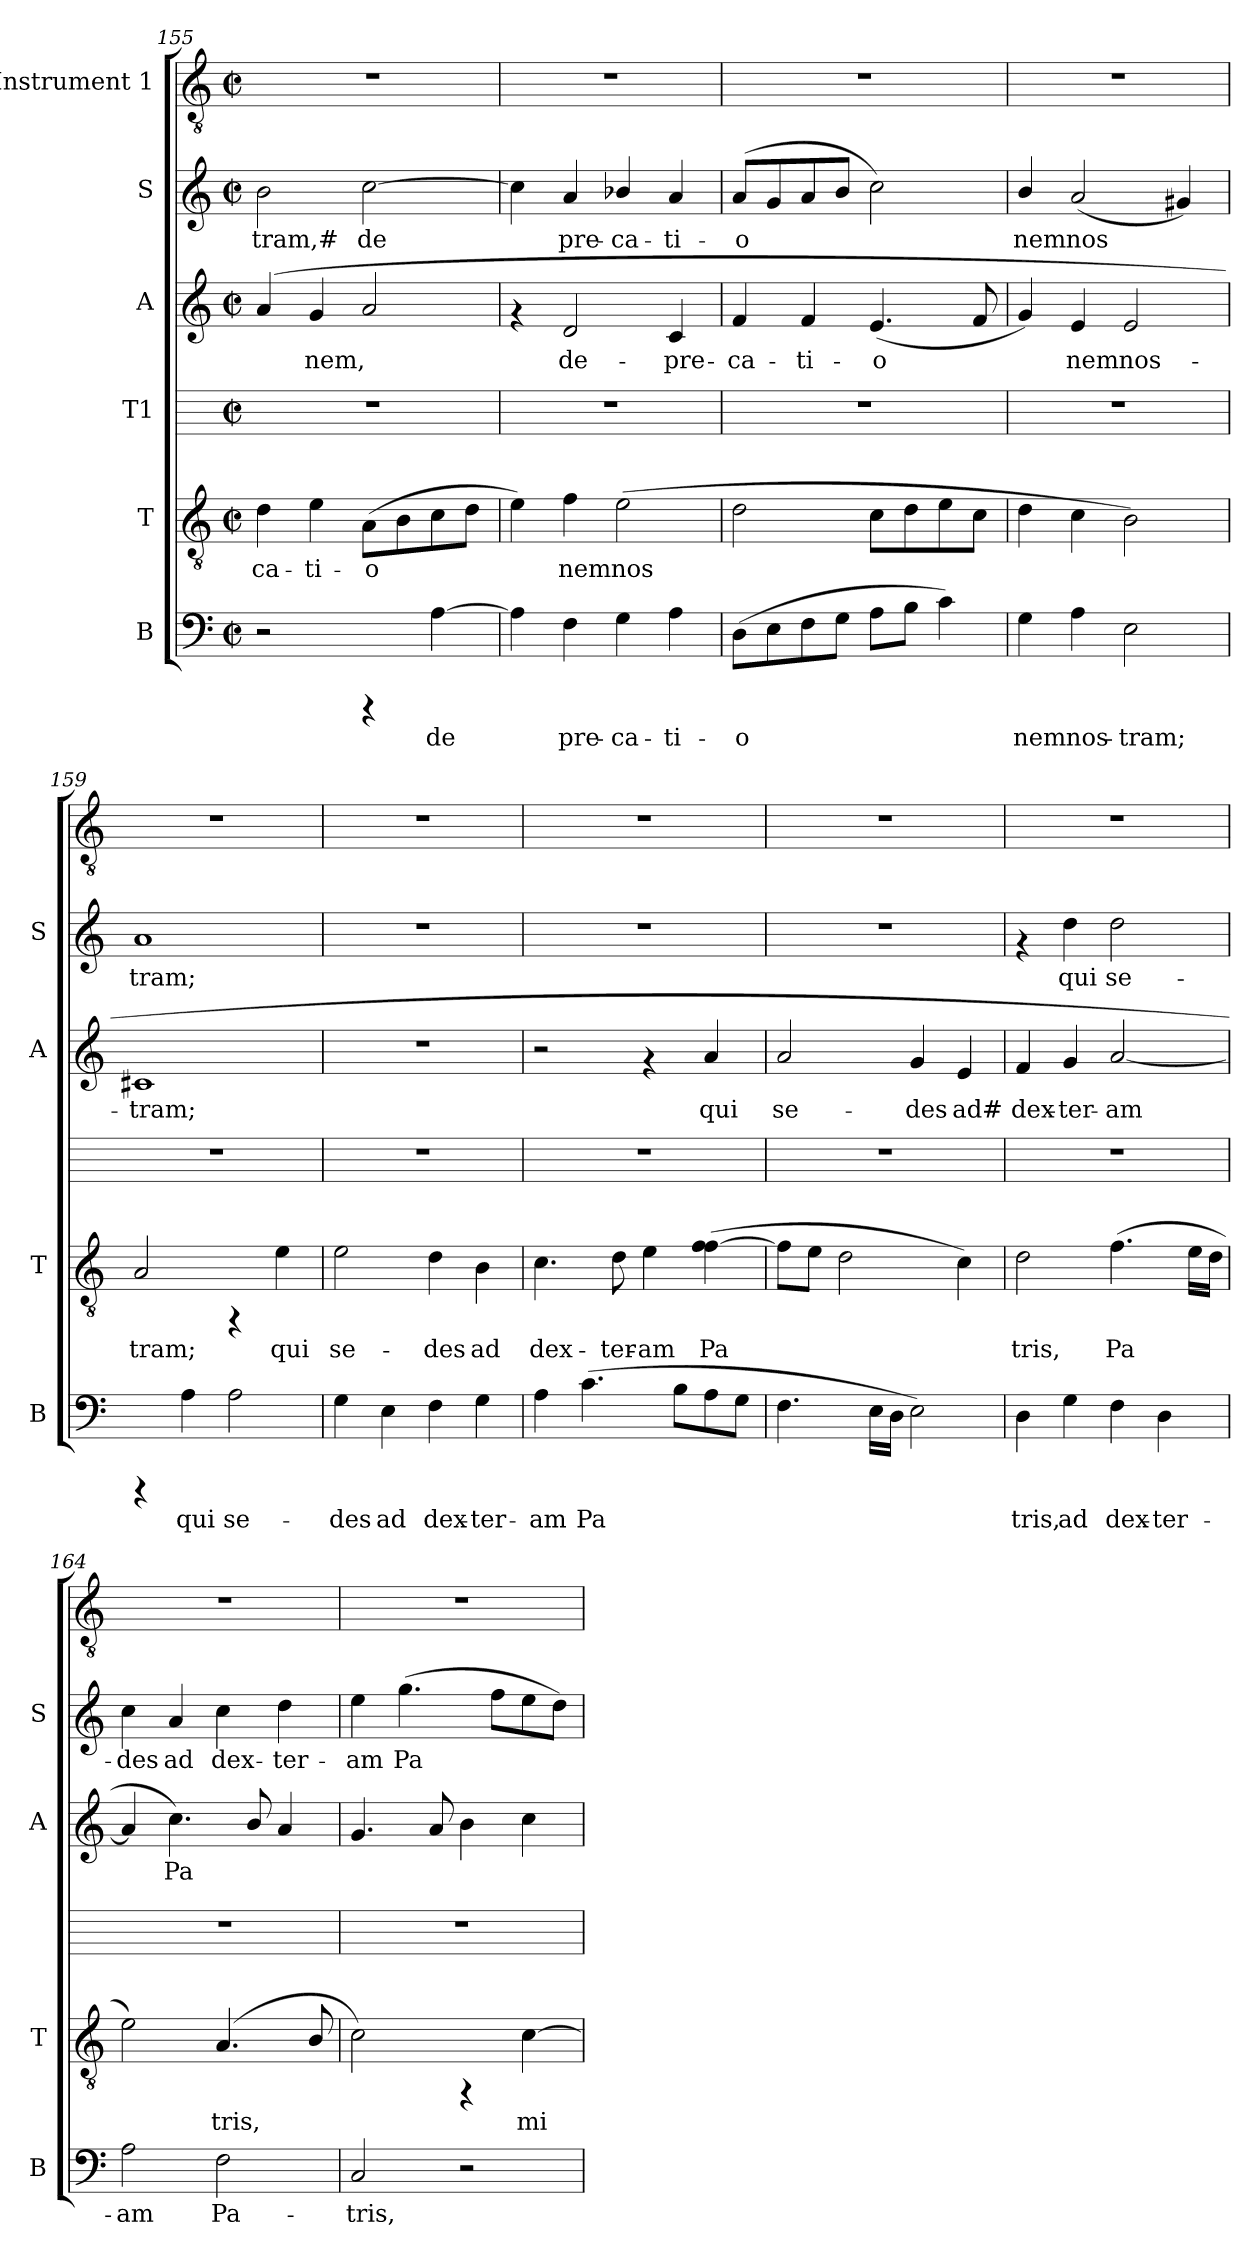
**kern	**text	**kern	**text	**kern	**kern	**text	**kern	**text	**kern
*part6	*part6	*part5	*part5	*part4	*part3	*part3	*part2	*part2	*part1
*staff6	*staff6	*staff5	*staff5	*staff4	*staff3	*staff3	*staff2	*staff2	*staff1
*I"B	*	*I"T	*	*I"T1	*I"A	*	*I"S	*	*I"Instrument 1
*I'B	*	*I'T	*	*	*I'A	*	*I'S	*	*
!!LO:PB:g=z
*clefF4	*	*clefGv2	*	*	*clefG2	*	*clefG2	*	*clefGv2
*k[]	*	*k[]	*	*k[]	*k[]	*	*k[]	*	*k[]
*C:	*	*C:	*	*C:	*C:	*	*C:	*	*C:
*M2/2	*	*M2/2	*	*M2/2	*M2/2	*	*M2/2	*	*M2/2
*met(c|)	*	*met(c|)	*	*met(c|)	*met(c|)	*	*met(c|)	*	*met(c|)
=155	=155	=155	=155	=155	=155	=155	=155	=155	=155
!	!	!	!LO:LY:b:cj	!	!	!LO:LY:b:cj	!	!LO:LY:b:cj	!
2r	.	4d\	-ca-	1r	(<4a/	--	2b\	-tram,#	1r
!	!	!	!LO:LY:b:cj	!	!	!LO:LY:b:cj	!	!	!
.	.	4e\	-ti-	.	4g/	-nem,	.	.	.
!	!	!	!LO:LY:b:cj	!	!	!LO:LY:b:cj	!	!LO:LY:b:cj	!
4rCCC	.	(>8A\L	-o-	.	2a/	.	[>2cc\	de-	.
!	!	!	!LO:LY:b:cj	!	!	!	!	!	!
.	.	8B\	--	.	.	.	.	.	.
!	!LO:LY:b:cj	!	!LO:LY:b:cj	!	!	!	!	!	!
[>4A\	de-	8c\	--	.	.	.	.	.	.
!	!	!	!LO:LY:b:cj	!	!	!	!	!	!
.	.	8d\J	--	.	.	.	.	.	.
=156	=156	=156	=156	=156	=156	=156	=156	=156	=156
!	!LO:LY:b:cj	!	!LO:LY:b:cj	!	!	!	!	!LO:LY:b:cj	!
4A\]	--	4e\)	--	1r	4rf	.	4cc\]	--	1r
!	!LO:LY:b:cj	!	!LO:LY:b:cj	!	!	!LO:LY:b:cj	!	!LO:LY:b:cj	!
4F\	-pre-	4f\	-nem	.	2d/	de-	4a/	-pre-	.
!	!LO:LY:b:cj	!	!LO:LY:b:cj	!	!	!	!	!LO:LY:b:cj	!
4G\	-ca-	(>2e\	nos-	.	.	.	4b-/	-ca-	.
!	!LO:LY:b:cj	!	!	!	!	!LO:LY:b:cj	!	!LO:LY:b:cj	!
4A\	-ti-	.	.	.	4c/	-pre-	4a/	-ti-	.
=157	=157	=157	=157	=157	=157	=157	=157	=157	=157
!	!LO:LY:b:cj	!	!LO:LY:b:cj	!	!	!LO:LY:b:cj	!	!LO:LY:b:cj	!
(>8D\L	-o-	2d\	--	1r	4f/	-ca-	(<8a/L	-o-	1r
!	!LO:LY:b:cj	!	!	!	!	!	!	!LO:LY:b:cj	!
8E\	--	.	.	.	.	.	8g/	--	.
!	!LO:LY:b:cj	!	!	!	!	!LO:LY:b:cj	!	!LO:LY:b:cj	!
8F\	--	.	.	.	4f/	-ti-	8a/	--	.
!	!LO:LY:b:cj	!	!	!	!	!	!	!LO:LY:b:cj	!
8G\J	--	.	.	.	.	.	8b/J	--	.
!	!LO:LY:b:cj	!	!LO:LY:b:cj	!	!	!LO:LY:b:cj	!	!LO:LY:b:cj	!
8A\L	--	8c\L	--	.	(<4.e/	-o-	2cc\)	--	.
!	!LO:LY:b:cj	!	!LO:LY:b:cj	!	!	!	!	!	!
8B\J	--	8d\	--	.	.	.	.	.	.
!	!LO:LY:b:cj	!	!LO:LY:b:cj	!	!	!	!	!	!
4c\)	--	8e\	--	.	.	.	.	.	.
!	!	!	!LO:LY:b:cj	!	!	!LO:LY:b:cj	!	!	!
.	.	8c\J	--	.	8f/	--	.	.	.
=158	=158	=158	=158	=158	=158	=158	=158	=158	=158
!	!LO:LY:b:cj	!	!LO:LY:b:cj	!	!	!LO:LY:b:cj	!	!LO:LY:b:cj	!
4G\	-nem	4d\	--	1r	4g/)	--	4b/	-nem	1r
!	!LO:LY:b:cj	!	!LO:LY:b:cj	!	!	!LO:LY:b:cj	!	!LO:LY:b:cj	!
4A\	nos-	4c\	--	.	4e/	-nem	(<2a/	nos-	.
!	!LO:LY:b:cj	!	!LO:LY:b:cj	!	!	!LO:LY:b:cj	!	!	!
2E\	-tram;	2B\)	--	.	2e/	nos-	.	.	.
!	!	!	!	!	!	!	!	!LO:LY:b:cj	!
.	.	.	.	.	.	.	4g#/)	--	.
=159	=159	=159	=159	=159	=159	=159	=159	=159	=159
!	!	!	!LO:LY:b:cj	!	!	!LO:LY:b:cj	!	!LO:LY:b:cj	!
4rCCC	.	2A/	-tram;	1r	1c#X	-tram;	1a	-tram;	1r
!	!LO:LY:b:cj	!	!	!	!	!	!	!	!
4A\	qui	.	.	.	.	.	.	.	.
!	!LO:LY:b:cj	!	!	!	!	!	!	!	!
2A\	se-	4rFF	.	.	.	.	.	.	.
!	!	!	!LO:LY:b:cj	!	!	!	!	!	!
.	.	4e\	qui	.	.	.	.	.	.
=160	=160	=160	=160	=160	=160	=160	=160	=160	=160
!	!LO:LY:b:cj	!	!LO:LY:b:cj	!	!	!	!	!	!
4G\	-des	2e\	se-	1r	1r	.	1r	.	1r
!	!LO:LY:b:cj	!	!	!	!	!	!	!	!
4E\	ad	.	.	.	.	.	.	.	.
!	!LO:LY:b:cj	!	!LO:LY:b:cj	!	!	!	!	!	!
4F\	dex-	4d\	-des	.	.	.	.	.	.
!	!LO:LY:b:cj	!	!LO:LY:b:cj	!	!	!	!	!	!
4G\	-ter-	4B\	ad	.	.	.	.	.	.
!!LO:LB:g=z
=161	=161	=161	=161	=161	=161	=161	=161	=161	=161
!	!LO:LY:b:cj	!	!LO:LY:b:cj	!	!	!	!	!	!
4A\	-am	4.c\	dex-	1r	2r	.	1r	.	1r
!	!LO:LY:b:cj	!	!	!	!	!	!	!	!
(>4.c\	Pa-	.	.	.	.	.	.	.	.
!	!	!	!LO:LY:b:cj	!	!	!	!	!	!
.	.	8d\	-ter-	.	.	.	.	.	.
!	!	!	!LO:LY:b:cj	!	!	!	!	!	!
.	.	4e\	-am	.	4rf	.	.	.	.
!	!LO:LY:b:cj	!	!	!	!	!	!	!	!
8B\L	--	.	.	.	.	.	.	.	.
!	!LO:LY:b:cj	!	!LO:LY:b:cj	!	!	!LO:LY:b:cj	!	!	!
8A\	--	(>4f\ [>4f\	Pa-	.	4a/	qui	.	.	.
!	!LO:LY:b:cj	!	!	!	!	!	!	!	!
8G\J	--	.	.	.	.	.	.	.	.
=162	=162	=162	=162	=162	=162	=162	=162	=162	=162
!	!LO:LY:b:cj	!	!LO:LY:b:cj	!	!	!LO:LY:b:cj	!	!	!
4.F\	--	8f\L]	--	1r	2a/	se-	1r	.	1r
!	!	!	!LO:LY:b:cj	!	!	!	!	!	!
.	.	8e\J	--	.	.	.	.	.	.
!	!	!	!LO:LY:b:cj	!	!	!	!	!	!
.	.	2d\	--	.	.	.	.	.	.
!	!LO:LY:b:cj	!	!	!	!	!	!	!	!
16E\L	--	.	.	.	.	.	.	.	.
!	!LO:LY:b:cj	!	!	!	!	!	!	!	!
16D\J	--	.	.	.	.	.	.	.	.
!	!LO:LY:b:cj	!	!	!	!	!LO:LY:b:cj	!	!	!
2E\)	--	.	.	.	4g/	-des	.	.	.
!	!	!	!LO:LY:b:cj	!	!	!LO:LY:b:cj	!	!	!
.	.	4c\)	--	.	4e/	ad#	.	.	.
=163	=163	=163	=163	=163	=163	=163	=163	=163	=163
!	!LO:LY:b:cj	!	!LO:LY:b:cj	!	!	!LO:LY:b:cj	!	!	!
4D\	-tris,	2d\	-tris,	1r	4f/	dex-	4rf	.	1r
!	!LO:LY:b:cj	!	!	!	!	!LO:LY:b:cj	!	!LO:LY:b:cj	!
4G\	ad	.	.	.	4g/	-ter-	4dd\	qui	.
!	!LO:LY:b:cj	!	!LO:LY:b:cj	!	!	!LO:LY:b:cj	!	!LO:LY:b:cj	!
4F\	dex-	(>4.f\	Pa-	.	[<2a/	-am	2dd\	se-	.
!	!LO:LY:b:cj	!	!	!	!	!	!	!	!
4D\	-ter-	.	.	.	.	.	.	.	.
!	!	!	!LO:LY:b:cj	!	!	!	!	!	!
.	.	16e\L	--	.	.	.	.	.	.
!	!	!	!LO:LY:b:cj	!	!	!	!	!	!
.	.	16d\J	--	.	.	.	.	.	.
=164	=164	=164	=164	=164	=164	=164	=164	=164	=164
!	!LO:LY:b:cj	!	!LO:LY:b:cj	!	!	!LO:LY:b:cj	!	!LO:LY:b:cj	!
2A\	-am	2e\)	--	1r	4a/]	.	4cc\	-des	1r
!	!	!	!	!	!	!LO:LY:b:cj	!	!LO:LY:b:cj	!
.	.	.	.	.	4.cc\)	Pa-	4a/	ad	.
!	!LO:LY:b:cj	!	!LO:LY:b:cj	!	!	!	!	!LO:LY:b:cj	!
2F\	Pa-	(<4.A/	-tris,	.	.	.	4cc\	dex-	.
!	!	!	!	!	!	!LO:LY:b:cj	!	!	!
.	.	.	.	.	8b/	--	.	.	.
!	!	!	!	!	!	!LO:LY:b:cj	!	!LO:LY:b:cj	!
.	.	.	.	.	4a/	--	4dd\	-ter-	.
!	!	!	!LO:LY:b:cj	!	!	!	!	!	!
.	.	8B/	.	.	.	.	.	.	.
=165	=165	=165	=165	=165	=165	=165	=165	=165	=165
!	!LO:LY:b:cj	!	!LO:LY:b:cj	!	!	!LO:LY:b:cj	!	!LO:LY:b:cj	!
2C/	-tris,	2c\)	.	1r	4.g/	--	4ee\	-am	1r
!	!	!	!	!	!	!	!	!LO:LY:b:cj	!
.	.	.	.	.	.	.	(>4.gg\	Pa-	.
!	!	!	!	!	!	!LO:LY:b:cj	!	!	!
.	.	.	.	.	8a/	--	.	.	.
!	!	!	!	!	!	!LO:LY:b:cj	!	!	!
2r	.	4rFF	.	.	4b\	--	.	.	.
!	!	!	!	!	!	!	!	!LO:LY:b:cj	!
.	.	.	.	.	.	.	8ff\L	--	.
!	!	!	!LO:LY:b:cj	!	!	!LO:LY:b:cj	!	!LO:LY:b:cj	!
.	.	[<4c\	mi-	.	4cc\	--	8ee\	--	.
!	!	!	!	!	!	!	!	!LO:LY:b:cj	!
.	.	.	.	.	.	.	8dd\J)	--	.
=	=	=	=	=	=	=	=	=	=
*-	*-	*-	*-	*-	*-	*-	*-	*-	*-
